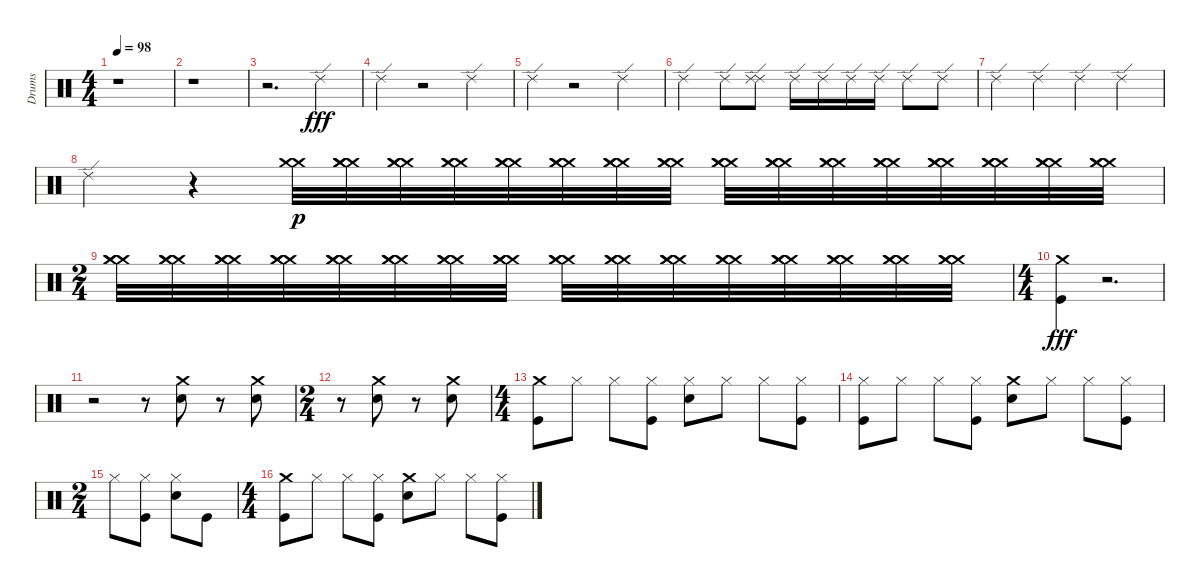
\track ("Drums" "Drums") {instrument percussion}
\staff {score}
\articulation defaults
\ts (4 4)
\tempo 98
\clef neutral
\ks c
r.1{dy fff} |
r.1 |
r.2{d} "Ride (edge) 2".4 |
"Ride (edge) 2".4 r.2 "Ride (edge) 2".4 |
"Ride (edge) 2".4 r.2 "Ride (edge) 2".4 |
"Ride (edge) 2".4 "Ride (edge) 2".8 ("Ride (edge) 2" "Ride (edge) 2").8 "Ride (edge) 2".16 "Ride (edge) 2".16 "Ride (edge) 2".16 "Ride (edge) 2".16 "Ride (edge) 2".8 "Ride (edge) 2".8 |
"Ride (edge) 2".4 "Ride (edge) 2".4 "Ride (edge) 2".4 "Ride (edge) 2".4 |
"Ride (edge) 2".4 r.4 ("Crash medium (hit)" "Crash medium (hit)").32{dy p} ("Crash medium (hit)" "Crash medium (hit)" "Crash medium (hit)").32 ("Crash medium (hit)" "Crash medium (hit)" "Crash medium (hit)").32 ("Crash medium (hit)" "Crash medium (hit)" "Crash medium (hit)").32 ("Crash medium (hit)" "Crash medium (hit)" "Crash medium (hit)").32 ("Crash medium (hit)" "Crash medium (hit)" "Crash medium (hit)").32 ("Crash medium (hit)" "Crash medium (hit)" "Crash medium (hit)").32 ("Crash medium (hit)" "Crash medium (hit)" "Crash medium (hit)").32 ("Crash medium (hit)" "Crash medium (hit)" "Crash medium (hit)").32 ("Crash medium (hit)" "Crash medium (hit)" "Crash medium (hit)").32 ("Crash medium (hit)" "Crash medium (hit)" "Crash medium (hit)").32 ("Crash medium (hit)" "Crash medium (hit)" "Crash medium (hit)").32 ("Crash medium (hit)" "Crash medium (hit)" "Crash medium (hit)").32 ("Crash medium (hit)" "Crash medium (hit)" "Crash medium (hit)").32 ("Crash medium (hit)" "Crash medium (hit)" "Crash medium (hit)").32 ("Crash medium (hit)" "Crash medium (hit)" "Crash medium (hit)").32 |
\ts (2 4)
("Crash medium (hit)" "Crash medium (hit)" "Crash medium (hit)").32 ("Crash medium (hit)" "Crash medium (hit)" "Crash medium (hit)").32 ("Crash medium (hit)" "Crash medium (hit)" "Crash medium (hit)").32 ("Crash medium (hit)" "Crash medium (hit)" "Crash medium (hit)").32 ("Crash medium (hit)" "Crash medium (hit)" "Crash medium (hit)").32 ("Crash medium (hit)" "Crash medium (hit)" "Crash medium (hit)").32 ("Crash medium (hit)" "Crash medium (hit)" "Crash medium (hit)").32 ("Crash medium (hit)" "Crash medium (hit)" "Crash medium (hit)").32 ("Crash medium (hit)" "Crash medium (hit)" "Crash medium (hit)").32 ("Crash medium (hit)" "Crash medium (hit)" "Crash medium (hit)").32 ("Crash medium (hit)" "Crash medium (hit)" "Crash medium (hit)").32 ("Crash medium (hit)" "Crash medium (hit)" "Crash medium (hit)").32 ("Crash medium (hit)" "Crash medium (hit)" "Crash medium (hit)").32 ("Crash medium (hit)" "Crash medium (hit)" "Crash medium (hit)").32 ("Crash medium (hit)" "Crash medium (hit)" "Crash medium (hit)").32 ("Crash medium (hit)" "Crash medium (hit)" "Crash medium (hit)").32 |
\ts (4 4)
("Crash medium (hit)" "Kick (hit)").4{dy fff} r.2{d} |
r.2 r.8 ("Snare (hit) 2" "Crash medium (hit)").8 r.8 ("Snare (hit) 2" "Crash medium (hit)").8 |
\ts (2 4)
r.8 ("Snare (hit) 2" "Crash medium (hit)").8 r.8 ("Snare (hit) 2" "Crash medium (hit)").8 |
\ts (4 4)
("Kick (hit)" "Crash medium (hit)").8 "Hi-Hat (closed)".8 "Hi-Hat (closed)".8 ("Kick (hit)" "Hi-Hat (closed)").8 ("Snare (hit) 2" "Hi-Hat (closed)").8 "Hi-Hat (closed)".8 "Hi-Hat (closed)".8 ("Kick (hit)" "Hi-Hat (closed)").8 |
("Kick (hit)" "Hi-Hat (closed)").8 "Hi-Hat (closed)".8 "Hi-Hat (closed)".8 ("Kick (hit)" "Hi-Hat (closed)").8 ("Crash medium (hit)" "Snare (hit) 2").8 "Hi-Hat (closed)".8 "Hi-Hat (closed)".8 ("Kick (hit)" "Hi-Hat (closed)").8 |
\ts (2 4)
"Hi-Hat (closed)".8 ("Kick (hit)" "Hi-Hat (closed)").8 ("Hi-Hat (closed)" "Snare (hit) 2").8 "Kick (hit)".8 |
\ts (4 4)
("Crash medium (hit)" "Kick (hit)").8 "Hi-Hat (closed)".8 "Hi-Hat (closed)".8 ("Hi-Hat (closed)" "Kick (hit)").8 ("Crash medium (hit)" "Snare (hit) 2").8 "Hi-Hat (closed)".8 "Hi-Hat (closed)".8 ("Hi-Hat (closed)" "Kick (hit)").8
